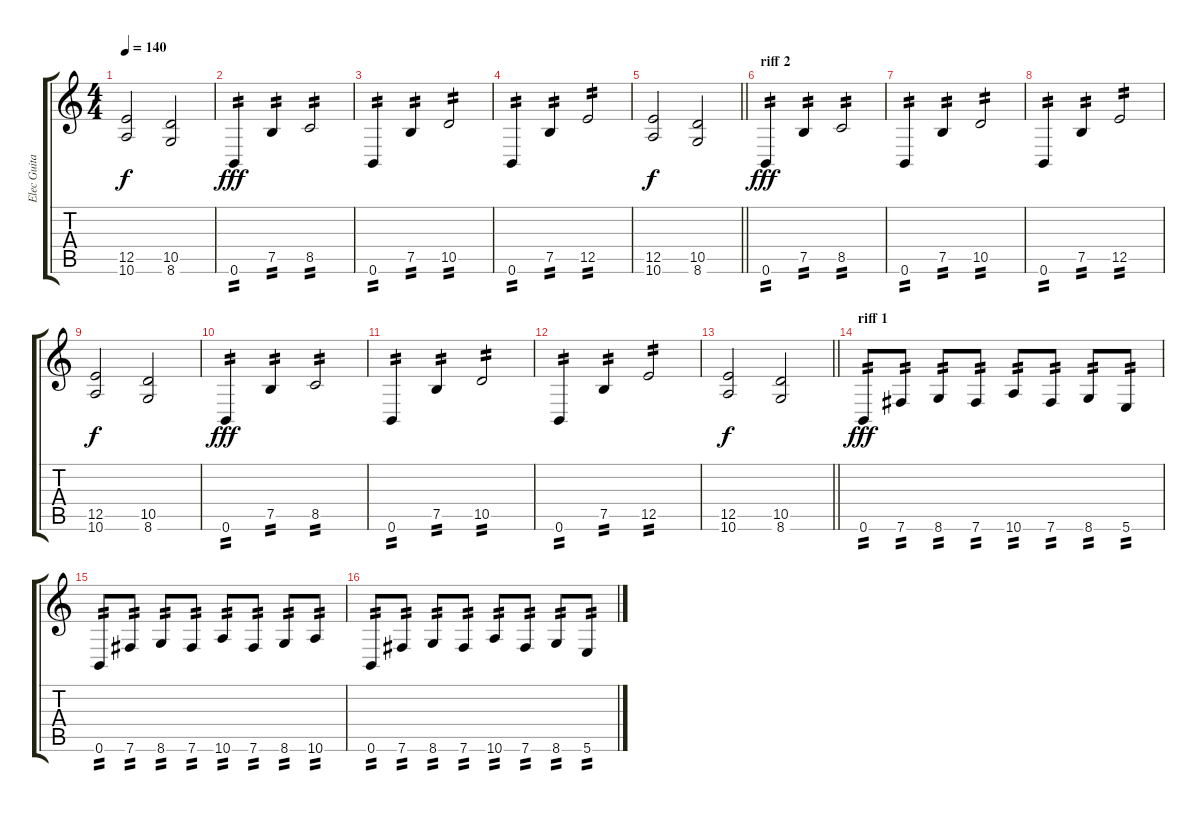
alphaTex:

\track ("Elec Guitar 1" "Elec Guita") {instrument distortionguitar}
\staff {score tabs}
\tuning (B3 Gb3 D3 A2 E2 B1) {hide}
\ts (4 4)
\tempo 140
\clef g2
\ks c
(12.5 10.6).2{dy f} (10.5 8.6).2 |
0.6.4{tp 2 dy fff} 7.5.4{tp 2} 8.5.2{tp 2} |
0.6.4{tp 2} 7.5.4{tp 2} 10.5.2{tp 2} |
0.6.4{tp 2} 7.5.4{tp 2} 12.5.2{tp 2} |
\barLineRight lightlight
(12.5 10.6).2{dy f} (10.5 8.6).2 |
\section ("" "riff 2")
0.6.4{tp 2 dy fff} 7.5.4{tp 2} 8.5.2{tp 2} |
0.6.4{tp 2} 7.5.4{tp 2} 10.5.2{tp 2} |
0.6.4{tp 2} 7.5.4{tp 2} 12.5.2{tp 2} |
(12.5 10.6).2{dy f} (10.5 8.6).2 |
0.6.4{tp 2 dy fff} 7.5.4{tp 2} 8.5.2{tp 2} |
0.6.4{tp 2} 7.5.4{tp 2} 10.5.2{tp 2} |
0.6.4{tp 2} 7.5.4{tp 2} 12.5.2{tp 2} |
\barLineRight lightlight
(12.5 10.6).2{dy f} (10.5 8.6).2 |
\section ("" "riff 1")
0.6.8{tp 2 dy fff} 7.6.8{tp 2} 8.6.8{tp 2} 7.6.8{tp 2} 10.6.8{tp 2} 7.6.8{tp 2} 8.6.8{tp 2} 5.6.8{tp 2} |
0.6.8{tp 2} 7.6.8{tp 2} 8.6.8{tp 2} 7.6.8{tp 2} 10.6.8{tp 2} 7.6.8{tp 2} 8.6.8{tp 2} 10.6.8{tp 2} |
0.6.8{tp 2} 7.6.8{tp 2} 8.6.8{tp 2} 7.6.8{tp 2} 10.6.8{tp 2} 7.6.8{tp 2} 8.6.8{tp 2} 5.6.8{tp 2}
